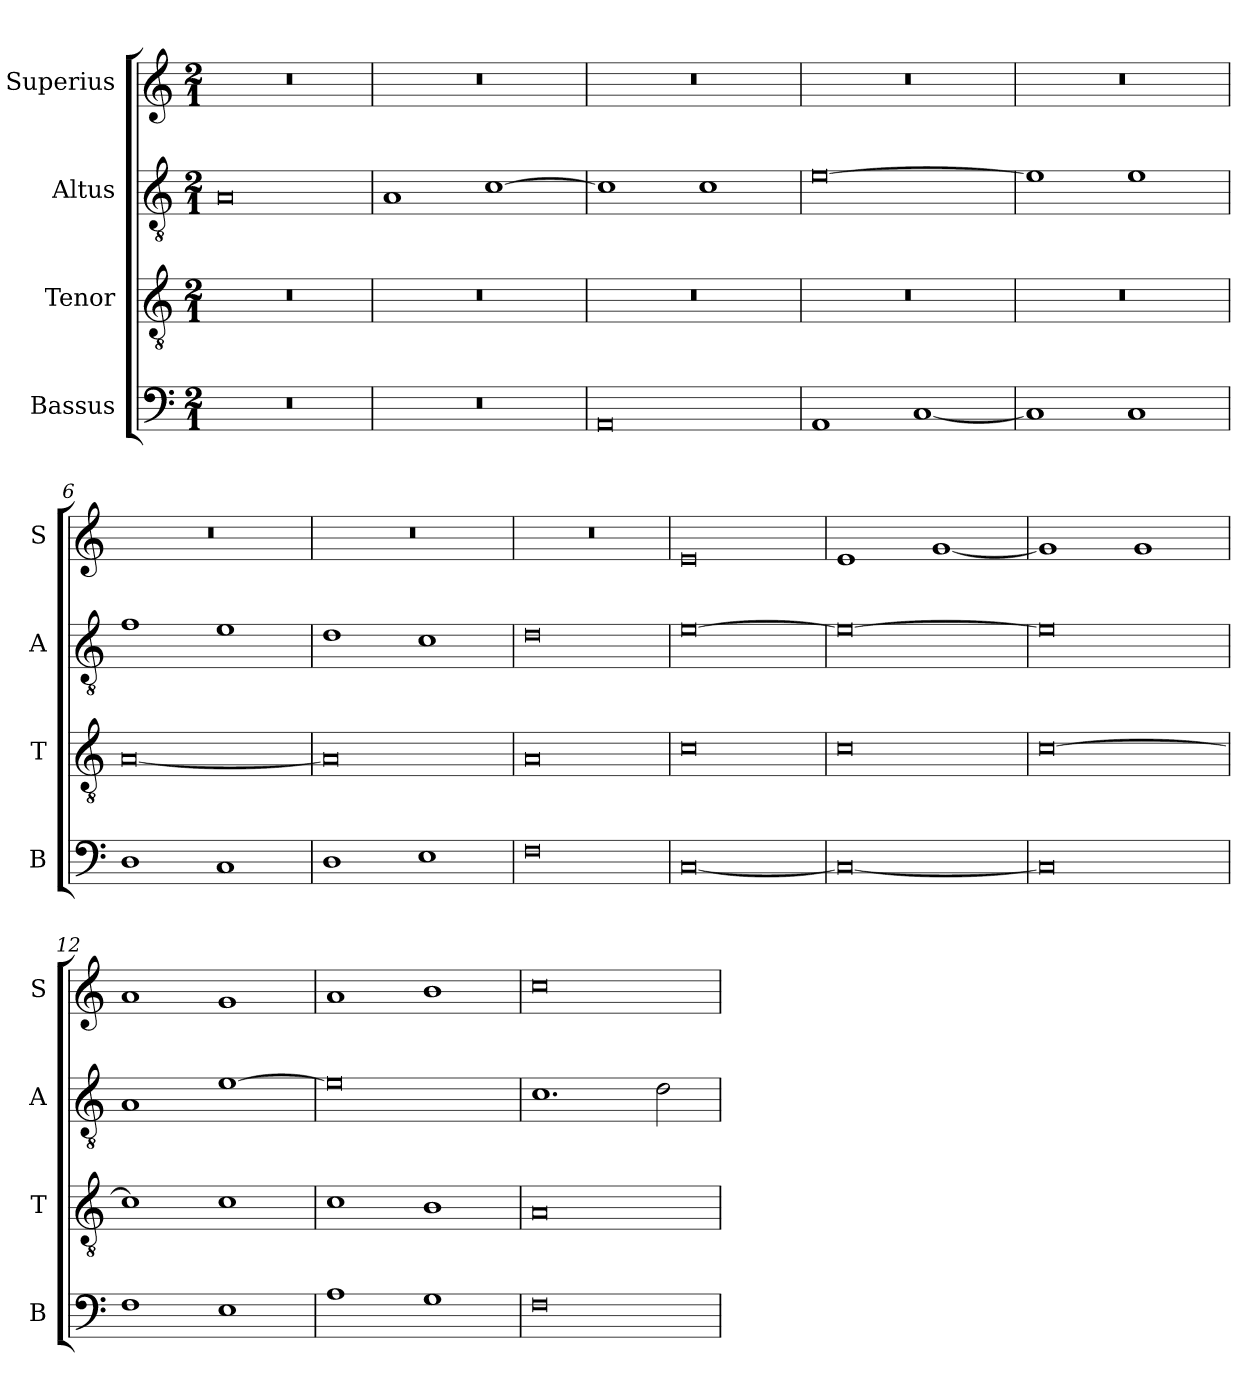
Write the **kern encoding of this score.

**kern	**kern	**kern	**kern
*part4	*part3	*part2	*part1
*staff4	*staff3	*staff2	*staff1
*I"Bassus	*I"Tenor	*I"Altus	*I"Superius
*I'B	*I'T	*I'A	*I'S
*clefF4	*clefGv2	*clefGv2	*clefG2
*k[]	*k[]	*k[]	*k[]
*M2/1	*M2/1	*M2/1	*M2/1
=1	=1	=1	=1
0r	0r	0A	0r
=2	=2	=2	=2
0r	0r	1A	0r
.	.	[1c	.
=3	=3	=3	=3
0AA	0r	1c]	0r
.	.	1c	.
=4	=4	=4	=4
1AA	0r	[0e	0r
[1C	.	.	.
=5	=5	=5	=5
1C]	0r	1e]	0r
1C	.	1e	.
=6	=6	=6	=6
1D	[0A	1f	0r
1C	.	1e	.
=7	=7	=7	=7
1D	0A]	1d	0r
1E	.	1c	.
=8	=8	=8	=8
0F	0A	0d	0r
=9	=9	=9	=9
[0C	0c	[0e	0e
=10	=10	=10	=10
0C_	0c	0e_	1e
.	.	.	[1g
=11	=11	=11	=11
0C]	[0c	0e]	1g]
.	.	.	1g
=12	=12	=12	=12
1F	1c]	1A	1a
1E	1c	[1e	1g
=13	=13	=13	=13
1A	1c	0e]	1a
1G	1B	.	1b
=14	=14	=14	=14
0F	0A	1.c	0cc
.	.	2d\	.
=	=	=	=
*-	*-	*-	*-
